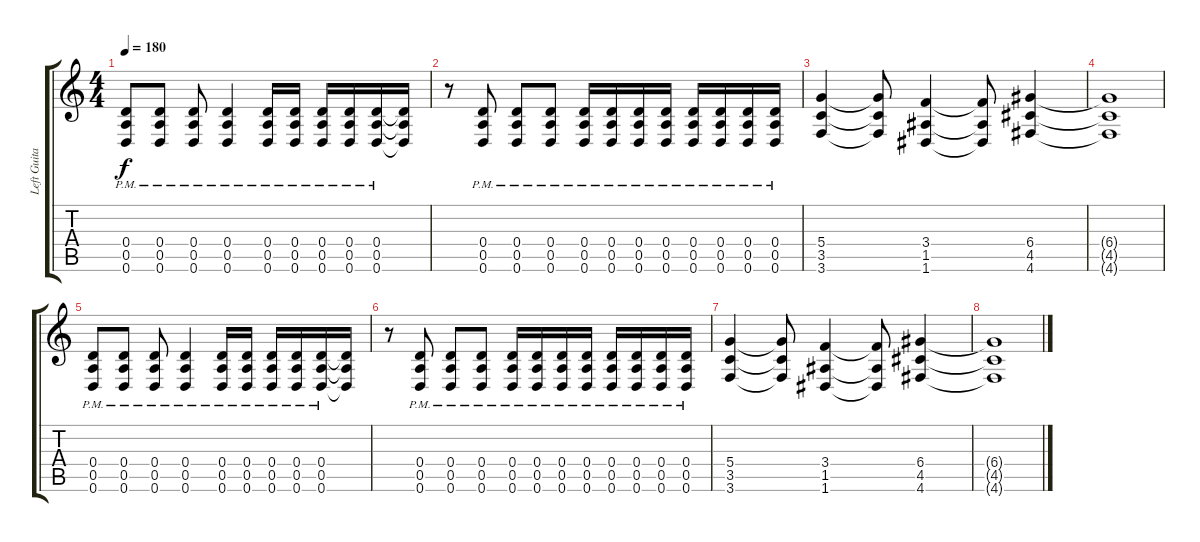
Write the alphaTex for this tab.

\track ("Left Guitar" "Left Guita") {instrument distortionguitar}
\staff {score tabs}
\tuning (E4 B3 G3 D3 A2 D2) {hide}
\ts (4 4)
\tempo 180
\clef g2
\ks c
(0.4{pm} 0.5{pm} 0.6{pm}).8{dy f} (0.4{pm} 0.5{pm} 0.6{pm}).8 (0.4{pm} 0.5{pm} 0.6{pm}).8 (0.4{pm} 0.5{pm} 0.6{pm}).4 (0.4{pm} 0.5{pm} 0.6{pm}).16 (0.4{pm} 0.5{pm} 0.6{pm}).16 (0.4{pm} 0.5{pm} 0.6{pm}).16 (0.4{pm} 0.5{pm} 0.6{pm}).16 (0.4{pm} 0.5{pm} 0.6{pm}).16 (0.4{t} 0.5{t} 0.6{t}).16 |
r.8 (0.4{pm} 0.5{pm} 0.6{pm}).8 (0.4{pm} 0.5{pm} 0.6{pm}).8 (0.4{pm} 0.5{pm} 0.6{pm}).8 (0.4{pm} 0.5{pm} 0.6{pm}).16 (0.4{pm} 0.5{pm} 0.6{pm}).16 (0.4{pm} 0.5{pm} 0.6{pm}).16 (0.4{pm} 0.5{pm} 0.6{pm}).16 (0.4{pm} 0.5{pm} 0.6{pm}).16 (0.4{pm} 0.5{pm} 0.6{pm}).16 (0.4{pm} 0.5{pm} 0.6{pm}).16 (0.4{pm} 0.5{pm} 0.6{pm}).16 |
(5.4 3.5 3.6).4 (5.4{t} 3.5{t} 3.6{t}).8 (3.4 1.5 1.6).4 (3.4{t} 1.5{t} 1.6{t}).8 (6.4 4.5 4.6).4 |
(6.4{t} 4.5{t} 4.6{t}).1 |
(0.4{pm} 0.5{pm} 0.6{pm}).8 (0.4{pm} 0.5{pm} 0.6{pm}).8 (0.4{pm} 0.5{pm} 0.6{pm}).8 (0.4{pm} 0.5{pm} 0.6{pm}).4 (0.4{pm} 0.5{pm} 0.6{pm}).16 (0.4{pm} 0.5{pm} 0.6{pm}).16 (0.4{pm} 0.5{pm} 0.6{pm}).16 (0.4{pm} 0.5{pm} 0.6{pm}).16 (0.4{pm} 0.5{pm} 0.6{pm}).16 (0.4{t} 0.5{t} 0.6{t}).16 |
r.8 (0.4{pm} 0.5{pm} 0.6{pm}).8 (0.4{pm} 0.5{pm} 0.6{pm}).8 (0.4{pm} 0.5{pm} 0.6{pm}).8 (0.4{pm} 0.5{pm} 0.6{pm}).16 (0.4{pm} 0.5{pm} 0.6{pm}).16 (0.4{pm} 0.5{pm} 0.6{pm}).16 (0.4{pm} 0.5{pm} 0.6{pm}).16 (0.4{pm} 0.5{pm} 0.6{pm}).16 (0.4{pm} 0.5{pm} 0.6{pm}).16 (0.4{pm} 0.5{pm} 0.6{pm}).16 (0.4{pm} 0.5{pm} 0.6{pm}).16 |
(5.4 3.5 3.6).4 (5.4{t} 3.5{t} 3.6{t}).8 (3.4 1.5 1.6).4 (3.4{t} 1.5{t} 1.6{t}).8 (6.4 4.5 4.6).4 |
(6.4{t} 4.5{t} 4.6{t}).1
